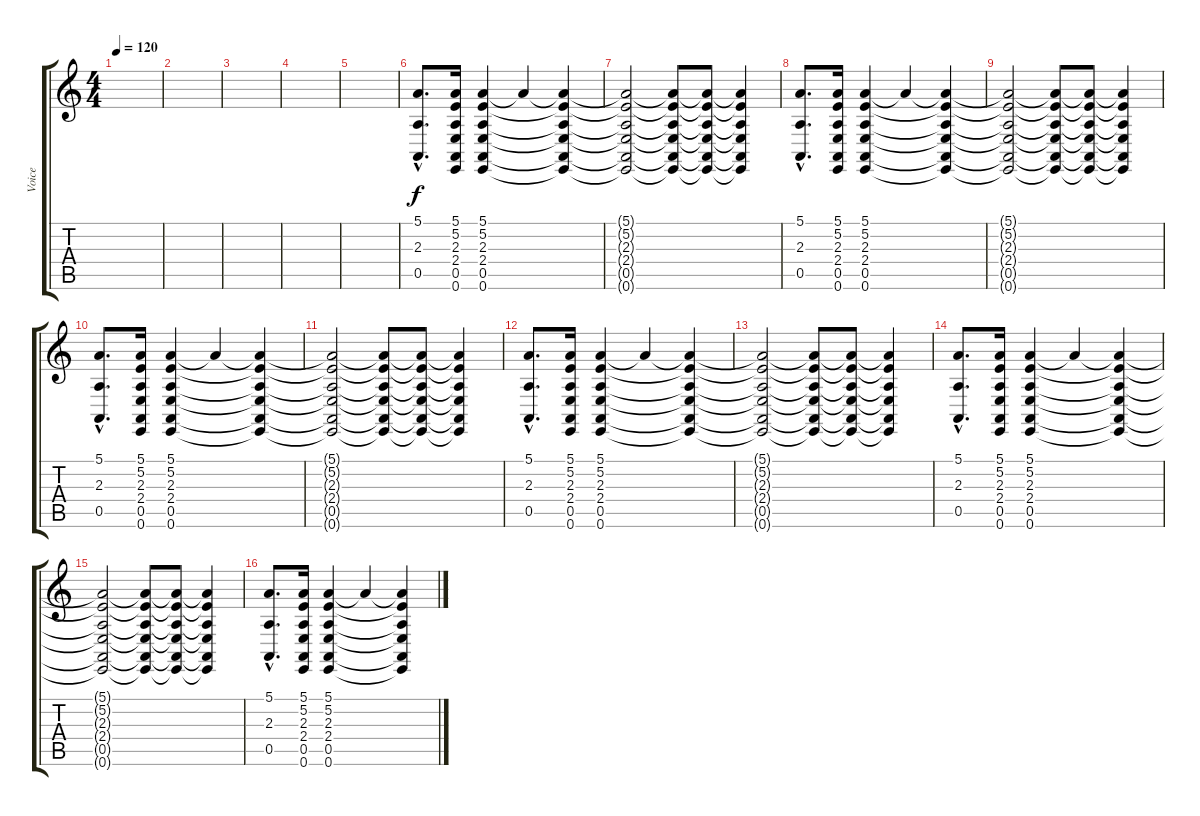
\track ("Voice" "Voice") {instrument flute}
\staff {score tabs}
\tuning (E4 B3 G3 D3 A2 E2) {hide}
\ts (4 4)
\tempo 120
\clef g2
\ks c
|
|
|
|
|
(5.1{hac} 2.3{hac} 0.5{hac}).8{d} (5.1 5.2 2.3 2.4 0.5 0.6).16 (5.1 5.2 2.3 2.4 0.5 0.6).4 5.1{t}.4 (5.1{t} 5.2{t} 2.3{t} 2.4{t} 0.5{t} 0.6{t}).4 |
(5.1{t} 5.2{t} 2.3{t} 2.4{t} 0.5{t} 0.6{t}).2 (5.1{t} 5.2{t} 2.3{t} 2.4{t} 0.5{t} 0.6{t}).8 (5.1{t} 5.2{t} 2.3{t} 2.4{t} 0.5{t} 0.6{t}).8{volume 13} (5.1{t} 5.2{t} 2.3{t} 2.4{t} 0.5{t} 0.6{t}).4 |
(5.1{hac} 2.3{hac} 0.5{hac}).8{d} (5.1 5.2 2.3 2.4 0.5 0.6).16 (5.1 5.2 2.3 2.4 0.5 0.6).4 5.1{t}.4 (5.1{t} 5.2{t} 2.3{t} 2.4{t} 0.5{t} 0.6{t}).4 |
(5.1{t} 5.2{t} 2.3{t} 2.4{t} 0.5{t} 0.6{t}).2 (5.1{t} 5.2{t} 2.3{t} 2.4{t} 0.5{t} 0.6{t}).8 (5.1{t} 5.2{t} 2.3{t} 2.4{t} 0.5{t} 0.6{t}).8{volume 13} (5.1{t} 5.2{t} 2.3{t} 2.4{t} 0.5{t} 0.6{t}).4 |
(5.1{hac} 2.3{hac} 0.5{hac}).8{d} (5.1 5.2 2.3 2.4 0.5 0.6).16 (5.1 5.2 2.3 2.4 0.5 0.6).4 5.1{t}.4 (5.1{t} 5.2{t} 2.3{t} 2.4{t} 0.5{t} 0.6{t}).4 |
(5.1{t} 5.2{t} 2.3{t} 2.4{t} 0.5{t} 0.6{t}).2 (5.1{t} 5.2{t} 2.3{t} 2.4{t} 0.5{t} 0.6{t}).8 (5.1{t} 5.2{t} 2.3{t} 2.4{t} 0.5{t} 0.6{t}).8{volume 13} (5.1{t} 5.2{t} 2.3{t} 2.4{t} 0.5{t} 0.6{t}).4 |
(5.1{hac} 2.3{hac} 0.5{hac}).8{d} (5.1 5.2 2.3 2.4 0.5 0.6).16 (5.1 5.2 2.3 2.4 0.5 0.6).4 5.1{t}.4 (5.1{t} 5.2{t} 2.3{t} 2.4{t} 0.5{t} 0.6{t}).4 |
(5.1{t} 5.2{t} 2.3{t} 2.4{t} 0.5{t} 0.6{t}).2 (5.1{t} 5.2{t} 2.3{t} 2.4{t} 0.5{t} 0.6{t}).8 (5.1{t} 5.2{t} 2.3{t} 2.4{t} 0.5{t} 0.6{t}).8{volume 13} (5.1{t} 5.2{t} 2.3{t} 2.4{t} 0.5{t} 0.6{t}).4 |
(5.1{hac} 2.3{hac} 0.5{hac}).8{d} (5.1 5.2 2.3 2.4 0.5 0.6).16 (5.1 5.2 2.3 2.4 0.5 0.6).4 5.1{t}.4 (5.1{t} 5.2{t} 2.3{t} 2.4{t} 0.5{t} 0.6{t}).4 |
(5.1{t} 5.2{t} 2.3{t} 2.4{t} 0.5{t} 0.6{t}).2 (5.1{t} 5.2{t} 2.3{t} 2.4{t} 0.5{t} 0.6{t}).8 (5.1{t} 5.2{t} 2.3{t} 2.4{t} 0.5{t} 0.6{t}).8{volume 13} (5.1{t} 5.2{t} 2.3{t} 2.4{t} 0.5{t} 0.6{t}).4 |
(5.1{hac} 2.3{hac} 0.5{hac}).8{d} (5.1 5.2 2.3 2.4 0.5 0.6).16 (5.1 5.2 2.3 2.4 0.5 0.6).4 5.1{t}.4 (5.1{t} 5.2{t} 2.3{t} 2.4{t} 0.5{t} 0.6{t}).4
